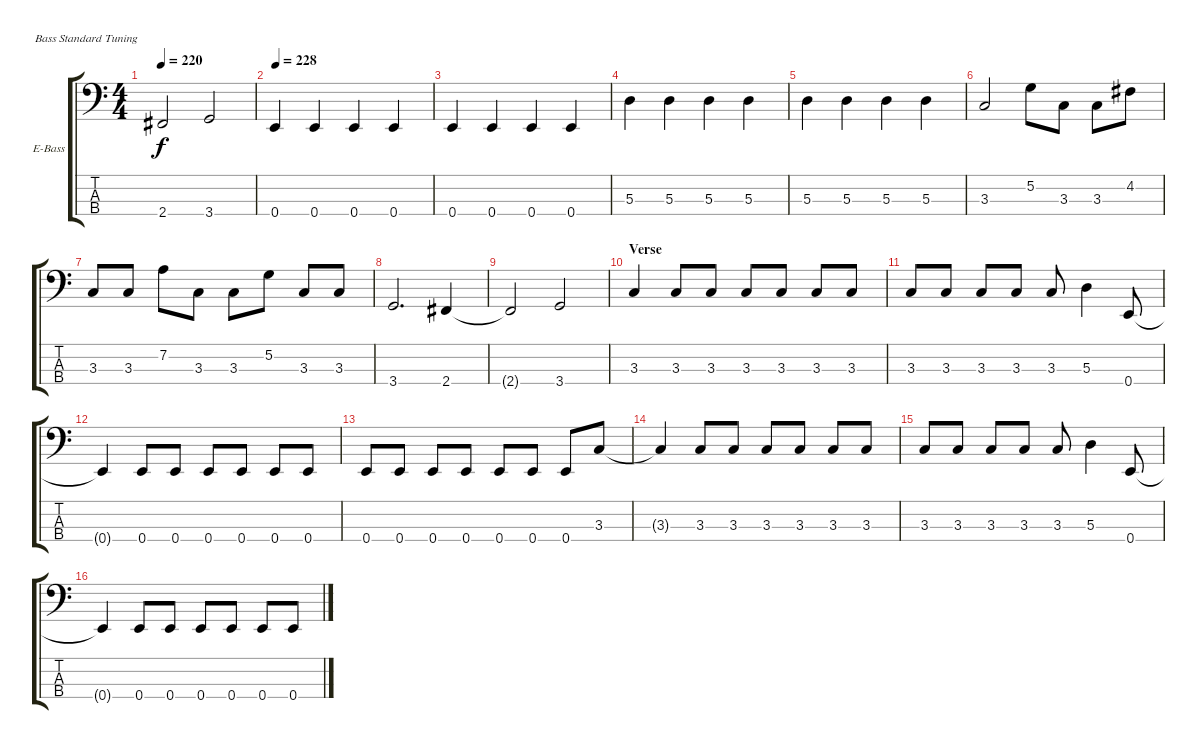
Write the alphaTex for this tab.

\bracketExtendMode groupsimilarinstruments
\firstSystemTrackNameOrientation horizontal
\otherSystemsTrackNameOrientation horizontal
\track ("Electric Bass" "E-Bass") {instrument electricbassfinger}
\staff {score tabs}
\tuning (G2 D2 A1 E1)
\ts (4 4)
\tempo 220
\clef f4
\ks c
2.4{t}.2{dy f} 3.4.2 |
\tempo (228 0.0125)
0.4.4 0.4.4 0.4.4 0.4.4 |
0.4.4 0.4.4 0.4.4 0.4.4 |
5.3.4 5.3.4 5.3.4 5.3.4 |
5.3.4 5.3.4 5.3.4 5.3.4 |
3.3.2 5.2.8 3.3.8 3.3.8 4.2.8 |
3.3.8 3.3.8 7.2.8 3.3.8 3.3.8 5.2.8 3.3.8 3.3.8 |
3.4.2{d} 2.4.4 |
2.4{t}.2 3.4.2 |
\section ("" "Verse")
3.3.4 3.3.8 3.3.8 3.3.8 3.3.8 3.3.8 3.3.8 |
3.3.8 3.3.8 3.3.8 3.3.8 3.3.8 5.3.4 0.4.8 |
0.4{t}.4 0.4.8 0.4.8 0.4.8 0.4.8 0.4.8 0.4.8 |
0.4.8 0.4.8 0.4.8 0.4.8 0.4.8 0.4.8 0.4.8 3.3.8 |
3.3{t}.4 3.3.8 3.3.8 3.3.8 3.3.8 3.3.8 3.3.8 |
3.3.8 3.3.8 3.3.8 3.3.8 3.3.8 5.3.4 0.4.8 |
0.4{t}.4 0.4.8 0.4.8 0.4.8 0.4.8 0.4.8 0.4.8
